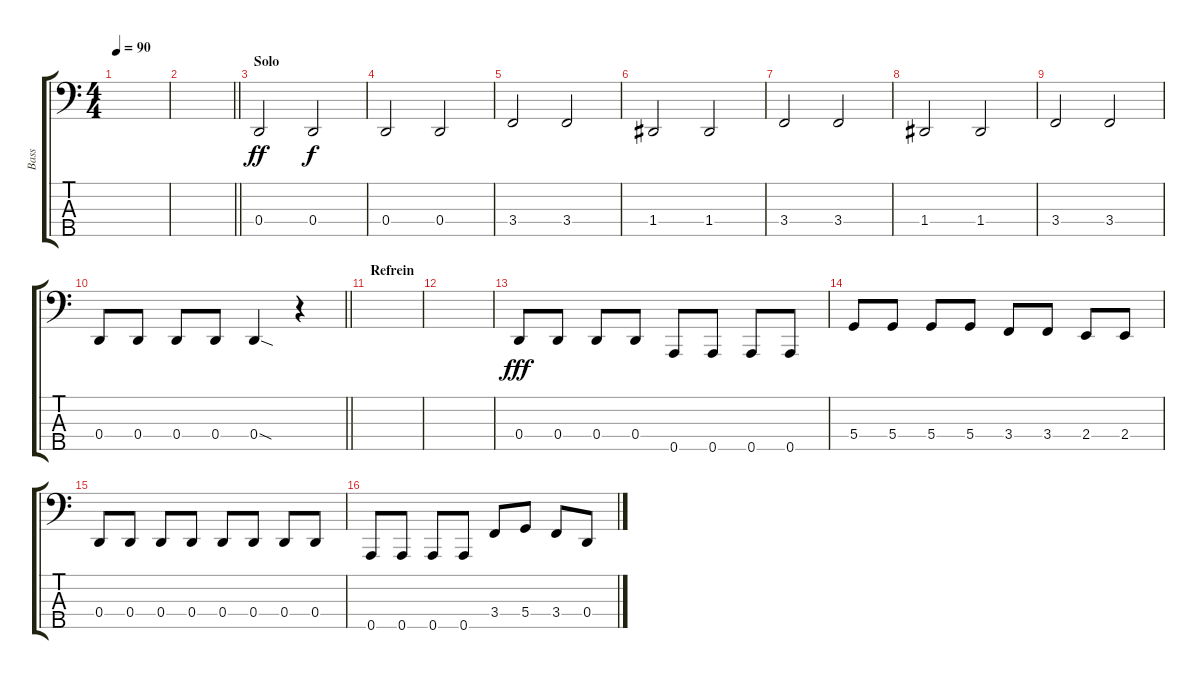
\track ("Bass" "Bass") {instrument electricbassfinger}
\staff {score tabs}
\tuning (F2 C2 G1 D1 A0) {hide}
\ts (4 4)
\tempo 90
\clef f4
\ks c
|
\barLineRight lightlight
|
\section ("" "Solo")
0.4.2{dy ff} 0.4.2{dy f} |
0.4.2 0.4.2 |
3.4.2 3.4.2 |
1.4.2 1.4.2 |
3.4.2 3.4.2 |
1.4.2 1.4.2 |
3.4.2 3.4.2 |
\barLineRight lightlight
0.4.8 0.4.8 0.4.8 0.4.8 0.4{sod}.4 r.4 |
\section ("" "Refrein")
|
|
0.4.8{dy fff} 0.4.8 0.4.8 0.4.8 0.5.8 0.5.8 0.5.8 0.5.8 |
5.4.8 5.4.8 5.4.8 5.4.8 3.4.8 3.4.8 2.4.8 2.4.8 |
0.4.8 0.4.8 0.4.8 0.4.8 0.4.8 0.4.8 0.4.8 0.4.8 |
0.5.8 0.5.8 0.5.8 0.5.8 3.4.8 5.4.8 3.4.8 0.4.8
